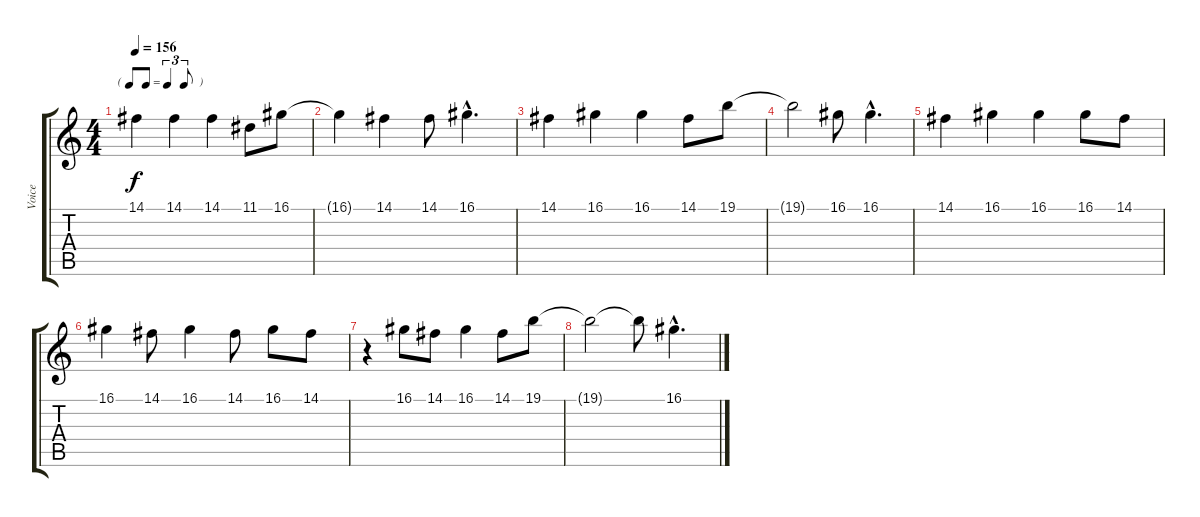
\track ("Voice" "Voice") {instrument acousticgrandpiano}
\staff {score tabs}
\tuning (E4 B3 G3 D3 A2 E2) {hide}
\ts (4 4)
\tf triplet8th
\tempo 156
\clef g2
\ks c
14.1.4{dy f} 14.1.4 14.1.4 11.1.8 16.1.8 |
16.1{t}.4 14.1.4 14.1.8 16.1{hac}.4{d} |
14.1.4 16.1.4 16.1.4 14.1.8 19.1.8 |
19.1{t}.2 16.1.8 16.1{hac}.4{d} |
14.1.4 16.1.4 16.1.4 16.1.8 14.1.8 |
16.1.4 14.1.8 16.1.4 14.1.8 16.1.8 14.1.8 |
r.4 16.1.8 14.1.8 16.1.4 14.1.8 19.1.8 |
19.1{t}.2 19.1{t}.8 16.1{hac}.4{d}
